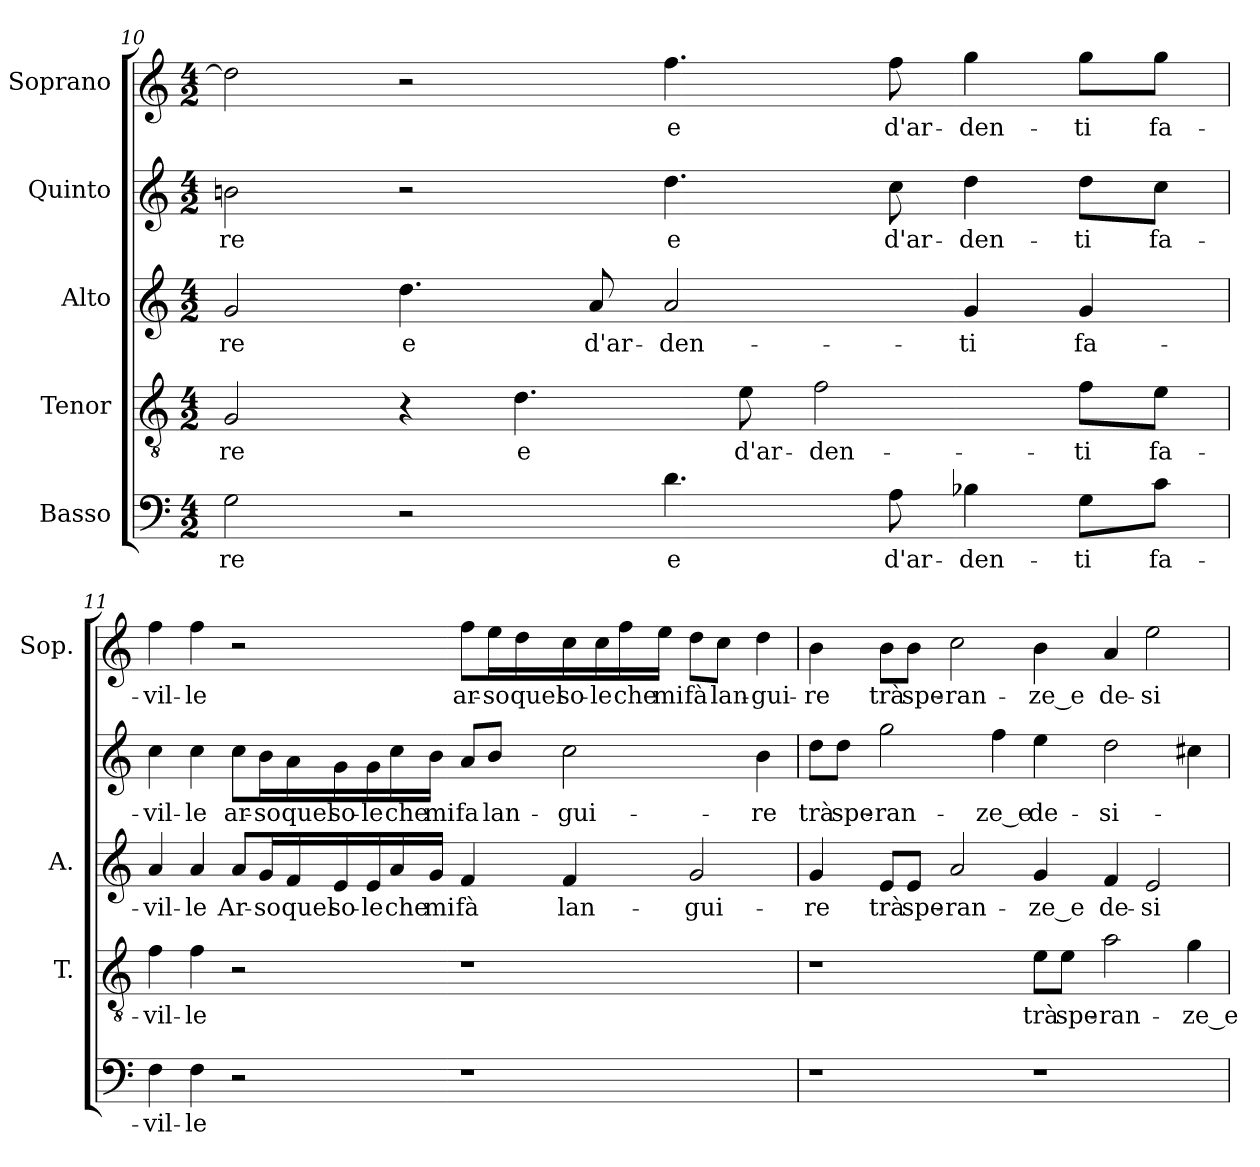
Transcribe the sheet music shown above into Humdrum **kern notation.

**kern	**text	**kern	**text	**kern	**text	**kern	**text	**kern	**text
*part5	*part5	*part4	*part4	*part3	*part3	*part2	*part2	*part1	*part1
*staff5	*staff5	*staff4	*staff4	*staff3	*staff3	*staff2	*staff2	*staff1	*staff1
*I"Basso	*	*I"Tenor	*	*I"Alto	*	*I"Quinto	*	*I"Soprano	*
*	*	*I'T.	*	*I'A.	*	*	*	*I'Sop.	*
*clefF4	*	*clefGv2	*	*clefG2	*	*clefG2	*	*clefG2	*
*	*	*ITrd7c12	*	*	*	*	*	*	*
*k[]	*	*k[]	*	*k[]	*	*k[]	*	*k[]	*
*C:	*	*C:	*	*C:	*	*C:	*	*C:	*
*M4/2	*	*M4/2	*	*M4/2	*	*M4/2	*	*M4/2	*
=10	=10	=10	=10	=10	=10	=10	=10	=10	=10
!	!LO:LY:b:color=#000000	!	!	!	!	!	!	!	!
!	!	!	!LO:LY:b:color=#000000	!	!	!	!	!	!
!	!	!	!	!	!LO:LY:b:color=#000000	!	!	!	!
!	!	!	!	!	!	!	!LO:LY:b:color=#000000	!	!
2Gi\	-re	2GGi/	-re	2gi/	-re	2bni\	-re	2ddi\]	.
!	!	!	!	!	!LO:LY:b:color=#000000	!	!	!	!
2r	.	4r	.	4.ddi\	e	2r	.	2r	.
!	!	!	!LO:LY:b:color=#000000	!	!	!	!	!	!
.	.	4.Di\	e	.	.	.	.	.	.
!	!	!	!	!	!LO:LY:b:color=#000000	!	!	!	!
.	.	.	.	8ai/	d'ar-	.	.	.	.
!	!LO:LY:b:color=#000000	!	!	!	!	!	!	!	!
!	!	!	!	!	!LO:LY:b:color=#000000	!	!	!	!
!	!	!	!	!	!	!	!LO:LY:b:color=#000000	!	!
!	!	!	!	!	!	!	!	!	!LO:LY:b:color=#000000
4.di\	e	.	.	2ai/	-den-	4.ddi\	e	4.ffi\	e
!	!	!	!LO:LY:b:color=#000000	!	!	!	!	!	!
.	.	8Ei\	d'ar-	.	.	.	.	.	.
!	!	!	!LO:LY:b:color=#000000	!	!	!	!	!	!
.	.	2Fi\	-den-	.	.	.	.	.	.
!	!LO:LY:b:color=#000000	!	!	!	!	!	!	!	!
!	!	!	!	!	!	!	!LO:LY:b:color=#000000	!	!
!	!	!	!	!	!	!	!	!	!LO:LY:b:color=#000000
8Ai\	d'ar-	.	.	.	.	8cci\	d'ar-	8ffi\	d'ar-
!	!LO:LY:b:color=#000000	!	!	!	!	!	!	!	!
!	!	!	!	!	!LO:LY:b:color=#000000	!	!	!	!
!	!	!	!	!	!	!	!LO:LY:b:color=#000000	!	!
!	!	!	!	!	!	!	!	!	!LO:LY:b:color=#000000
4B-Xi\	-den-	.	.	4gi/	-ti	4ddi\	-den-	4ggi\	-den-
!	!LO:LY:b:color=#000000	!	!	!	!	!	!	!	!
!	!	!	!LO:LY:b:color=#000000	!	!	!	!	!	!
!	!	!	!	!	!LO:LY:b:color=#000000	!	!	!	!
!	!	!	!	!	!	!	!LO:LY:b:color=#000000	!	!
!	!	!	!	!	!	!	!	!	!LO:LY:b:color=#000000
8Gi\L	-ti	8Fi\L	-ti	4gi/	fa-	8ddi\L	-ti	8ggi\L	-ti
!	!LO:LY:b:color=#000000	!	!	!	!	!	!	!	!
!	!	!	!LO:LY:b:color=#000000	!	!	!	!	!	!
!	!	!	!	!	!	!	!LO:LY:b:color=#000000	!	!
!	!	!	!	!	!	!	!	!	!LO:LY:b:color=#000000
8ci\J	fa-	8Ei\J	fa-	.	.	8cci\J	fa-	8ggi\J	fa-
!!LO:PB:g=z
=11	=11	=11	=11	=11	=11	=11	=11	=11	=11
!	!LO:LY:b:color=#000000	!	!	!	!	!	!	!	!
!	!	!	!LO:LY:b:color=#000000	!	!	!	!	!	!
!	!	!	!	!	!LO:LY:b:color=#000000	!	!	!	!
!	!	!	!	!	!	!	!LO:LY:b:color=#000000	!	!
!	!	!	!	!	!	!	!	!	!LO:LY:b:color=#000000
4Fi\	-vil-	4Fi\	-vil-	4ai/	-vil-	4cci\	-vil-	4ffi\	-vil-
!	!LO:LY:b:color=#000000	!	!	!	!	!	!	!	!
!	!	!	!LO:LY:b:color=#000000	!	!	!	!	!	!
!	!	!	!	!	!LO:LY:b:color=#000000	!	!	!	!
!	!	!	!	!	!	!	!LO:LY:b:color=#000000	!	!
!	!	!	!	!	!	!	!	!	!LO:LY:b:color=#000000
4Fi\	-le	4Fi\	-le	4ai/	-le	4cci\	-le	4ffi\	-le
!	!	!	!	!	!LO:LY:b:color=#000000	!	!	!	!
!	!	!	!	!	!	!	!LO:LY:b:color=#000000	!	!
2r	.	2r	.	8ai/L	Ar-	8cci\L	ar-	2r	.
!	!	!	!	!	!LO:LY:b:color=#000000	!	!	!	!
!	!	!	!	!	!	!	!LO:LY:b:color=#000000	!	!
.	.	.	.	16gi/L	-so	16bi\L	-so	.	.
!	!	!	!	!	!LO:LY:b:color=#000000	!	!	!	!
!	!	!	!	!	!	!	!LO:LY:b:color=#000000	!	!
.	.	.	.	16fi/	quel	16ai\	quel	.	.
!	!	!	!	!	!LO:LY:b:color=#000000	!	!	!	!
!	!	!	!	!	!	!	!LO:LY:b:color=#000000	!	!
.	.	.	.	16ei/	so-	16gi\	so-	.	.
!	!	!	!	!	!LO:LY:b:color=#000000	!	!	!	!
!	!	!	!	!	!	!	!LO:LY:b:color=#000000	!	!
.	.	.	.	16ei/	-le	16gi\	-le	.	.
!	!	!	!	!	!LO:LY:b:color=#000000	!	!	!	!
!	!	!	!	!	!	!	!LO:LY:b:color=#000000	!	!
.	.	.	.	16ai/	che	16cci\	che	.	.
!	!	!	!	!	!LO:LY:b:color=#000000	!	!	!	!
!	!	!	!	!	!	!	!LO:LY:b:color=#000000	!	!
.	.	.	.	16gi/JJ	mi	16bi\JJ	mi	.	.
!	!	!	!	!	!LO:LY:b:color=#000000	!	!	!	!
!	!	!	!	!	!	!	!LO:LY:b:color=#000000	!	!
!	!	!	!	!	!	!	!	!	!LO:LY:b:color=#000000
1r	.	1r	.	4fi/	fà	8ai/L	fa	8ffi\L	ar-
!	!	!	!	!	!	!	!LO:LY:b:color=#000000	!	!
!	!	!	!	!	!	!	!	!	!LO:LY:b:color=#000000
.	.	.	.	.	.	8bi/J	lan-	16eei\L	-so
!	!	!	!	!	!	!	!	!	!LO:LY:b:color=#000000
.	.	.	.	.	.	.	.	16ddi\	quel
!	!	!	!	!	!LO:LY:b:color=#000000	!	!	!	!
!	!	!	!	!	!	!	!LO:LY:b:color=#000000	!	!
!	!	!	!	!	!	!	!	!	!LO:LY:b:color=#000000
.	.	.	.	4fi/	lan-	2cci\	-gui-	16cci\	so-
!	!	!	!	!	!	!	!	!	!LO:LY:b:color=#000000
.	.	.	.	.	.	.	.	16cci\	-le
!	!	!	!	!	!	!	!	!	!LO:LY:b:color=#000000
.	.	.	.	.	.	.	.	16ffi\	che
!	!	!	!	!	!	!	!	!	!LO:LY:b:color=#000000
.	.	.	.	.	.	.	.	16eei\JJ	mi
!	!	!	!	!	!LO:LY:b:color=#000000	!	!	!	!
!	!	!	!	!	!	!	!	!	!LO:LY:b:color=#000000
.	.	.	.	2gi/	-gui-	.	.	8ddi\L	fà
!	!	!	!	!	!	!	!	!	!LO:LY:b:color=#000000
.	.	.	.	.	.	.	.	8cci\J	lan-
!	!	!	!	!	!	!	!LO:LY:b:color=#000000	!	!
!	!	!	!	!	!	!	!	!	!LO:LY:b:color=#000000
.	.	.	.	.	.	4bi\	-re	4ddi\	-gui-
=12	=12	=12	=12	=12	=12	=12	=12	=12	=12
!	!	!	!	!	!LO:LY:b:color=#000000	!	!	!	!
!	!	!	!	!	!	!	!LO:LY:b:color=#000000	!	!
!	!	!	!	!	!	!	!	!	!LO:LY:b:color=#000000
1r	.	1r	.	4gi/	-re	8ddi\L	trà	4bi\	-re
!	!	!	!	!	!	!	!LO:LY:b:color=#000000	!	!
.	.	.	.	.	.	8ddi\J	spe-	.	.
!	!	!	!	!	!LO:LY:b:color=#000000	!	!	!	!
!	!	!	!	!	!	!	!LO:LY:b:color=#000000	!	!
!	!	!	!	!	!	!	!	!	!LO:LY:b:color=#000000
.	.	.	.	8ei/L	trà	2ggi\	-ran-	8bi\L	trà
!	!	!	!	!	!LO:LY:b:color=#000000	!	!	!	!
!	!	!	!	!	!	!	!	!	!LO:LY:b:color=#000000
.	.	.	.	8ei/J	spe-	.	.	8bi\J	spe-
!	!	!	!	!	!LO:LY:b:color=#000000	!	!	!	!
!	!	!	!	!	!	!	!	!	!LO:LY:b:color=#000000
.	.	.	.	2ai/	-ran-	.	.	2cci\	-ran-
!	!	!	!	!	!	!	!LO:LY:b:color=#000000	!	!
.	.	.	.	.	.	4ffi\	-ze_e	.	.
!	!	!	!LO:LY:b:color=#000000	!	!	!	!	!	!
!	!	!	!	!	!LO:LY:b:color=#000000	!	!	!	!
!	!	!	!	!	!	!	!LO:LY:b:color=#000000	!	!
!	!	!	!	!	!	!	!	!	!LO:LY:b:color=#000000
1r	.	8Ei\L	trà	4gi/	-ze_e	4eei\	de-	4bi\	-ze_e
!	!	!	!LO:LY:b:color=#000000	!	!	!	!	!	!
.	.	8Ei\J	spe-	.	.	.	.	.	.
!	!	!	!LO:LY:b:color=#000000	!	!	!	!	!	!
!	!	!	!	!	!LO:LY:b:color=#000000	!	!	!	!
!	!	!	!	!	!	!	!LO:LY:b:color=#000000	!	!
!	!	!	!	!	!	!	!	!	!LO:LY:b:color=#000000
.	.	2Ai\	-ran-	4fi/	de-	2ddi\	-si-	4ai/	de-
!	!	!	!	!	!LO:LY:b:color=#000000	!	!	!	!
!	!	!	!	!	!	!	!	!	!LO:LY:b:color=#000000
.	.	.	.	2ei/	-si-	.	.	2eei\	-si-
!	!	!	!LO:LY:b:color=#000000	!	!	!	!	!	!
.	.	4Gi\	-ze_e	.	.	4cc#Xi\	.	.	.
=	=	=	=	=	=	=	=	=	=
*-	*-	*-	*-	*-	*-	*-	*-	*-	*-
